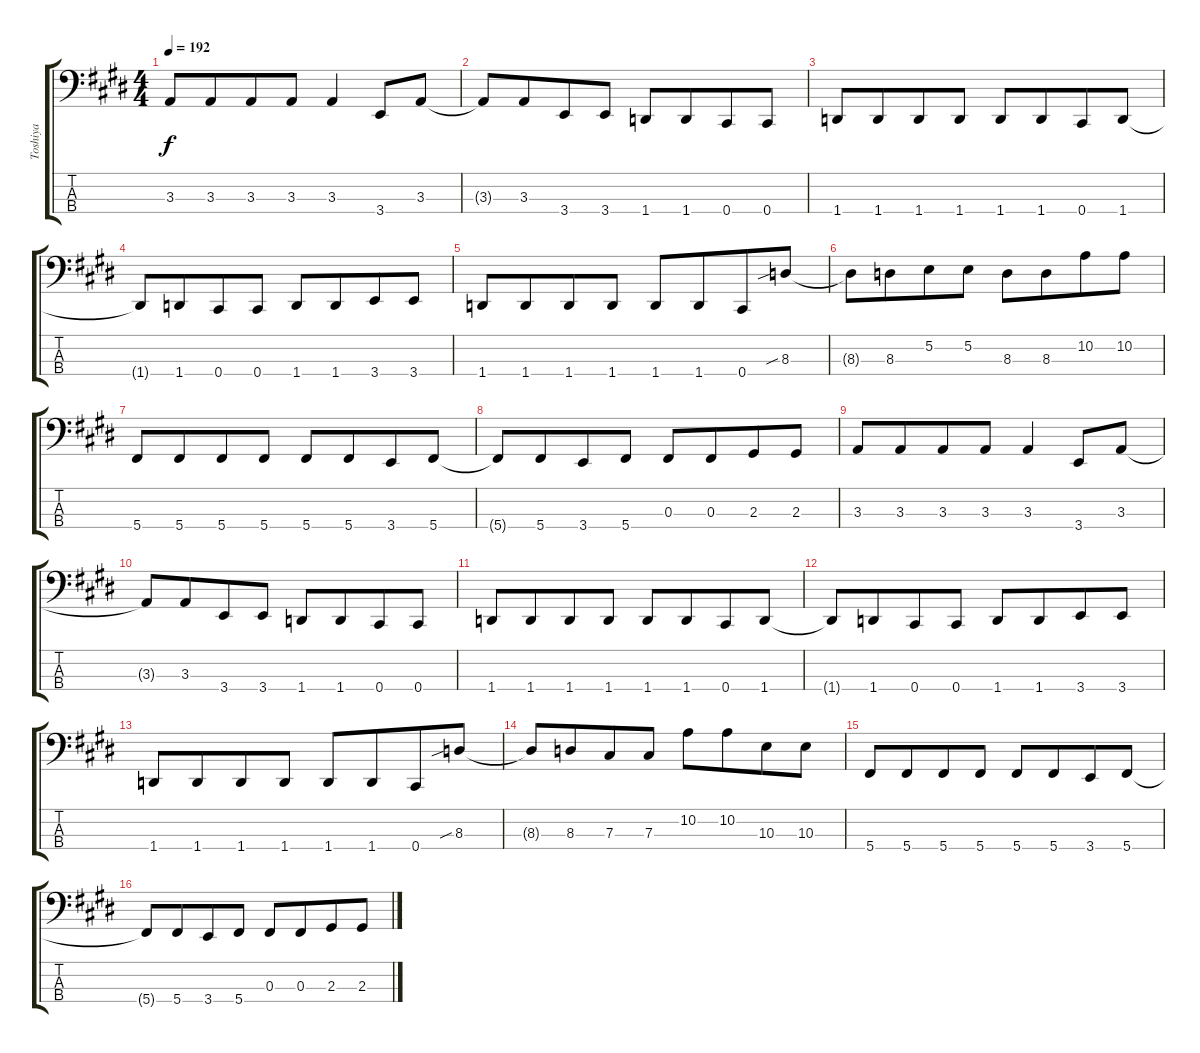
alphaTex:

\track ("Toshiya" "Toshiya") {instrument electricbasspick}
\staff {score tabs}
\tuning (E2 B1 Gb1 Db1) {hide}
\ts (4 4)
\tempo 192
\clef f4
\ks c#minor
3.3.8{dy f} 3.3.8{beam merge} 3.3.8 3.3.8 3.3.4 3.4.8 3.3.8 |
3.3{t}.8 3.3.8{beam merge} 3.4.8 3.4.8 1.4.8 1.4.8{beam merge} 0.4.8 0.4.8 |
1.4.8 1.4.8{beam merge} 1.4.8 1.4.8 1.4.8 1.4.8{beam merge} 0.4.8 1.4.8 |
1.4{t}.8 1.4.8{beam merge} 0.4.8 0.4.8 1.4.8 1.4.8{beam merge} 3.4.8 3.4.8 |
1.4.8 1.4.8{beam merge} 1.4.8 1.4.8 1.4.8 1.4.8{beam merge} 0.4.8 8.3{sib}.8 |
8.3{t}.8 8.3.8{beam merge} 5.2.8 5.2.8 8.3.8 8.3.8{beam merge} 10.2.8 10.2.8 |
5.4.8 5.4.8{beam merge} 5.4.8 5.4.8 5.4.8 5.4.8{beam merge} 3.4.8 5.4.8 |
5.4{t}.8 5.4.8{beam merge} 3.4.8 5.4.8 0.3.8 0.3.8{beam merge} 2.3.8 2.3.8 |
3.3.8 3.3.8{beam merge} 3.3.8 3.3.8 3.3.4 3.4.8 3.3.8 |
3.3{t}.8 3.3.8{beam merge} 3.4.8 3.4.8 1.4.8 1.4.8{beam merge} 0.4.8 0.4.8 |
1.4.8 1.4.8{beam merge} 1.4.8 1.4.8 1.4.8 1.4.8{beam merge} 0.4.8 1.4.8 |
1.4{t}.8 1.4.8{beam merge} 0.4.8 0.4.8 1.4.8 1.4.8{beam merge} 3.4.8 3.4.8 |
1.4.8 1.4.8{beam merge} 1.4.8 1.4.8 1.4.8 1.4.8{beam merge} 0.4.8 8.3{sib}.8 |
8.3{t}.8{beam Up} 8.3.8{beam Up beam merge} 7.3.8{beam Up} 7.3.8{beam Up} 10.2.8 10.2.8{beam merge} 10.3.8 10.3.8 |
5.4.8 5.4.8{beam merge} 5.4.8 5.4.8 5.4.8 5.4.8{beam merge} 3.4.8 5.4.8 |
5.4{t}.8 5.4.8{beam merge} 3.4.8 5.4.8 0.3.8 0.3.8{beam merge} 2.3.8 2.3.8
